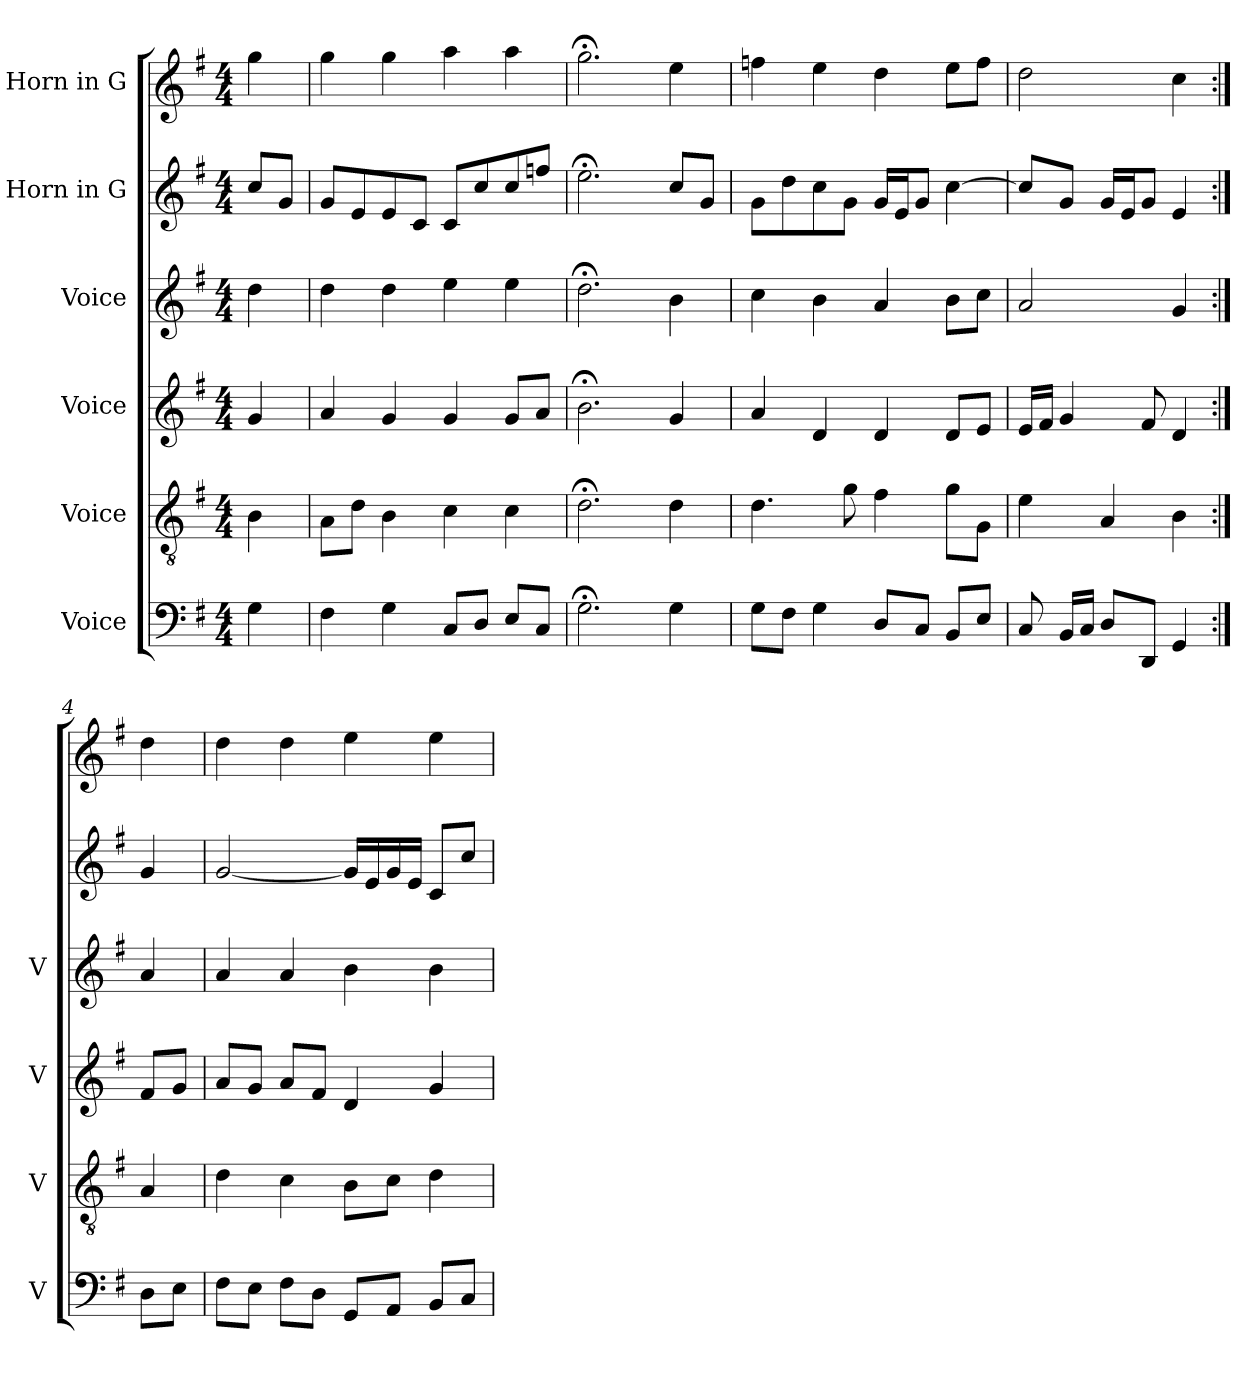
**kern	**kern	**kern	**kern	**kern	**kern
*part6	*part5	*part4	*part3	*part2	*part1
*staff6	*staff5	*staff4	*staff3	*staff2	*staff1
*I"Voice	*I"Voice	*I"Voice	*I"Voice	*I"Horn in G	*I"Horn in G
*I'V	*I'V	*I'V	*I'V	*	*
*clefF4	*clefGv2	*clefG2	*clefG2	*clefG2	*clefG2
*	*	*	*	*ITrd3c5	*ITrd3c5
*k[f#]	*k[f#]	*k[f#]	*k[f#]	*k[f#c#]	*k[f#c#]
*M4/4	*M4/4	*M4/4	*M4/4	*M4/4	*M4/4
=	=	=	=	=	=
4G\	4B\	4g/	4dd\	8g/L	4dd\
.	.	.	.	8d/J	.
=1	=1	=1	=1	=1	=1
4F#\	8A\L	4a/	4dd\	8d/L	4dd\
.	8d\J	.	.	8B/	.
4G\	4B\	4g/	4dd\	8B/	4dd\
.	.	.	.	8G/J	.
8C/L	4c\	4g/	4ee\	8G/L	4ee\
8D/J	.	.	.	8g/	.
8E/L	4c\	8g/L	4ee\	8g/	4ee\
8C/J	.	8a/J	.	8ccn/J	.
=2	=2	=2	=2	=2	=2
2.G;<\	2.d;<\	2.b;<\	2.dd;<\	2.b;<\	2.dd;<\
4G\	4d\	4g/	4b\	8g/L	4b\
.	.	.	.	8d/J	.
=3	=3	=3	=3	=3	=3
8G\L	4.d\	4a/	4cc\	8d\L	4ccn\
8F#\J	.	.	.	8a\	.
4G\	.	4d/	4b\	8g\	4b\
.	8g\	.	.	8d\J	.
8D/L	4f#\	4d/	4a/	16d/LL	4a\
.	.	.	.	16B/J	.
8C/J	.	.	.	8d/J	.
8BB/L	8g\L	8d/L	8b\L	[4g\	8b\L
8E/J	8G\J	8e/J	8cc\J	.	8cc\J
=4	=4	=4	=4	=4	=4
8C/	4e\	16e/LL	2a/	8g/L]	2a\
.	.	16f#/JJ	.	.	.
16BB/LL	.	4g/	.	8d/J	.
16C/JJ	.	.	.	.	.
8D/L	4A/	.	.	16d/LL	.
.	.	.	.	16B/J	.
8DD/J	.	8f#/	.	8d/J	.
4GG/	4B\	4d/	4g/	4B/	4g\
=4X1:|!	=4X1:|!	=4X1:|!	=4X1:|!	=4X1:|!	=4X1:|!
8D\L	4A/	8f#/L	4a/	4d/	4a\
8E\J	.	8g/J	.	.	.
!!LO:LB:g=z
=5	=5	=5	=5	=5	=5
8F#\L	4d\	8a/L	4a/	[2d/	4a\
8E\J	.	8g/J	.	.	.
8F#\L	4c\	8a/L	4a/	.	4a\
8D\J	.	8f#/J	.	.	.
8GG/L	8B\L	4d/	4b\	16d/LL]	4b\
.	.	.	.	16B/	.
8AA/J	8c\J	.	.	16d/	.
.	.	.	.	16B/JJ	.
8BB/L	4d\	4g/	4b\	8G/L	4b\
8C/J	.	.	.	8g/J	.
=	=	=	=	=	=
*-	*-	*-	*-	*-	*-
